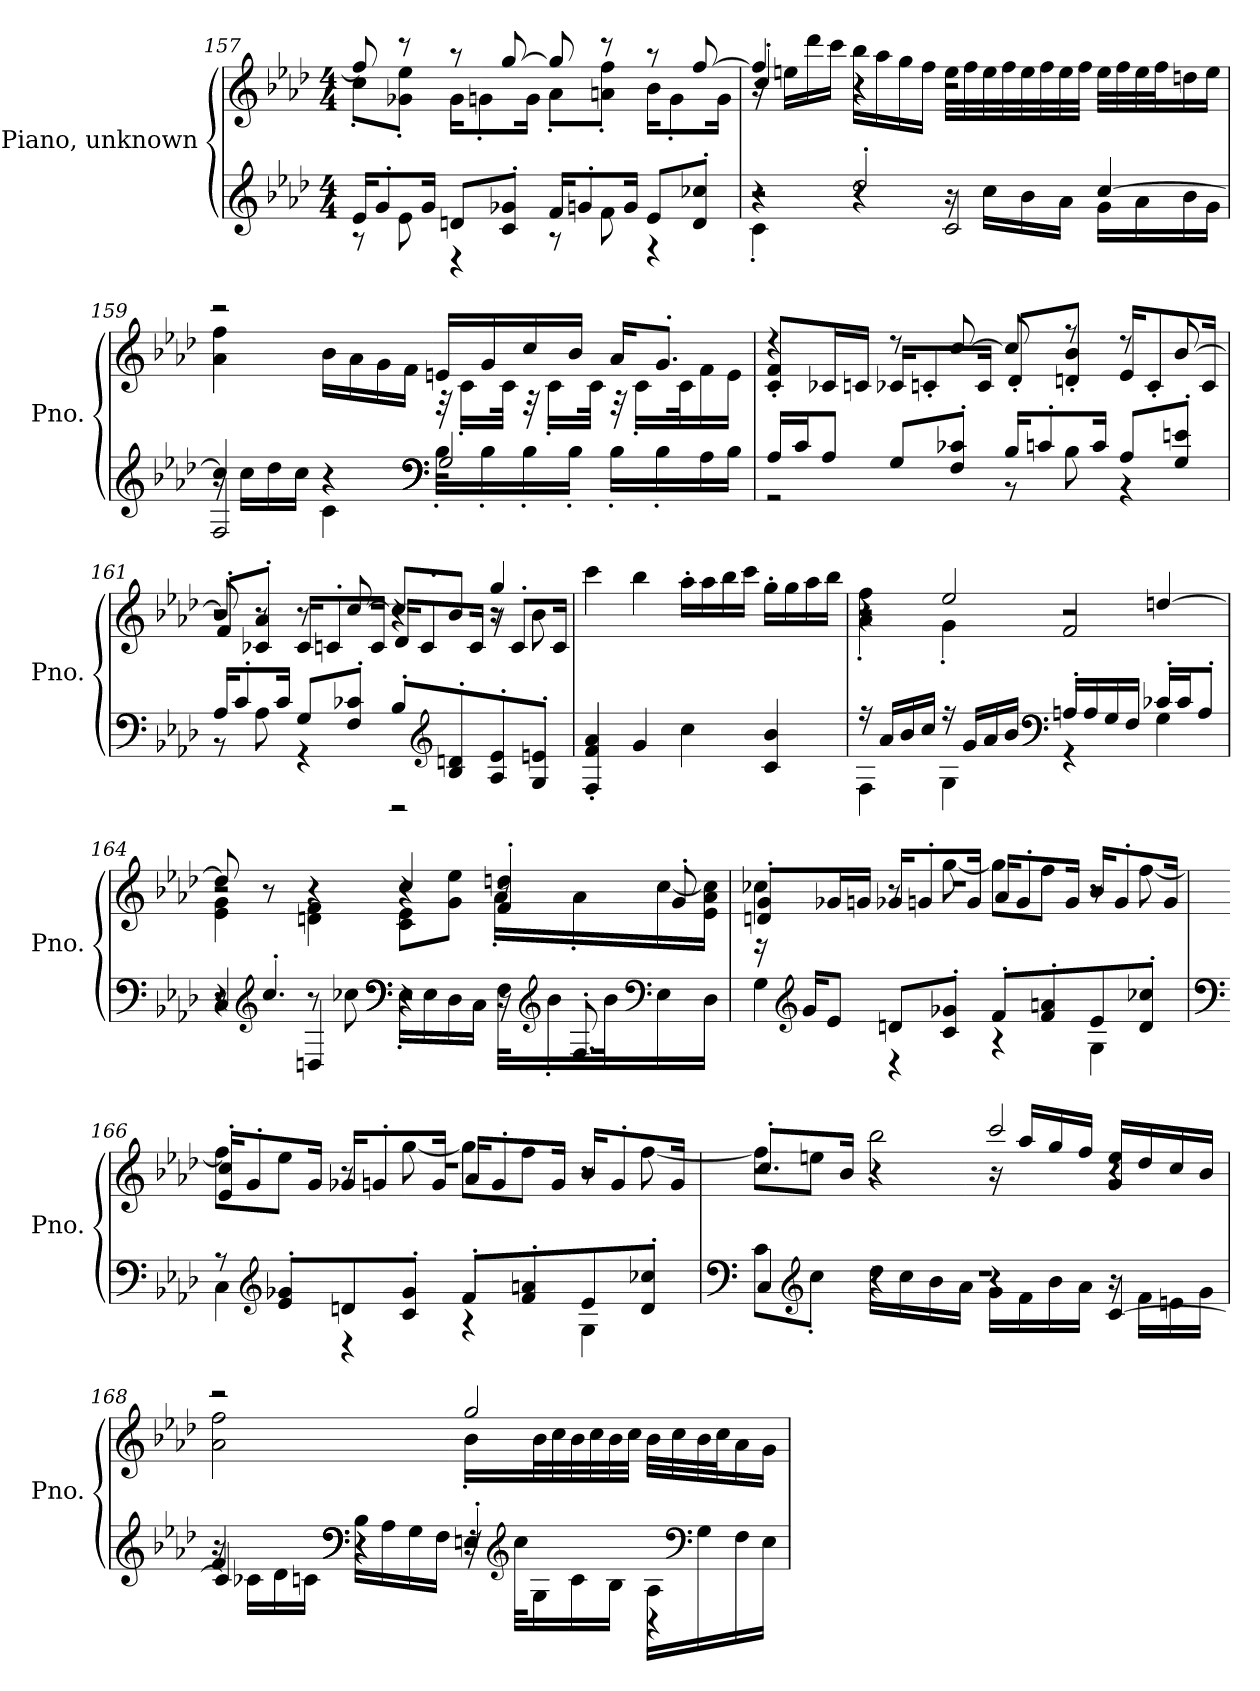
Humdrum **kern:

**kern	**kern
*part1	*part1
*staff2	*staff1
*I"Piano, unknown	*
*I'Pno.	*
*clefG2	*clefG2
*k[b-e-a-d-]	*k[b-e-a-d-]
*M4/4	*M4/4
=157	=157
*^	*^
16e-/KL	8r	8ff/]	8cc'\L
8g'/	.	.	.
.	8e-\	8r	8g-X\' 8ee-\'J
16g/Jk	.	.	.
8dn/L	4r	8r	16g-\KL
.	.	.	8gn'\
8c/' 8g-X/'J	.	[8gg/	.
.	.	.	16g\Jk
16f/KL	8r	8gg/]	8a-'\L
8gn'/	.	.	.
.	8f\	8r	8an\' 8ff\'J
16g/Jk	.	.	.
8e-/L	4r	8r	16b-\KL
.	.	.	8g'\
8d/' 8cc-X/'J	.	[8ff/	.
.	.	.	16g\Jk
!!LO:LB:g=z
=158	=158	=158	=158
*	*^	*	*^
4r	4c'\	2r	4ff/]	16r	4cc'/
.	.	.	.	16een\LL	.
.	.	.	.	16ddd-\	.
.	.	.	.	16ccc\JJ	.
2dd-'/	4r	.	4r	16bb-\LL	4r
.	.	.	.	16aa-\	.
.	.	.	.	16gg\	.
.	.	.	.	16ff\JJ	.
.	16r	2c/	2r	32ee\LLL	2r
.	.	.	.	32ff\	.
.	16cc\LL	.	.	32ee\	.
.	.	.	.	32ff\	.
.	16b-\	.	.	32ee\	.
.	.	.	.	32ff\	.
.	16a-\JJ	.	.	32ee\	.
.	.	.	.	32ff\JJJ	.
[4cc/	16g\LL	.	.	32ee\LLL	.
.	.	.	.	32ff\	.
.	16a-\	.	.	32ee\	.
.	.	.	.	32ff\J	.
.	16b-\	.	.	16ddn\	.
.	16g\JJ	.	.	16ee\JJ	.
*	*	*	*	*v	*v
!!LO:LB:g=z
=159	=159	=159	=159	=159
4cc/]	16r	2F/	2r	4a-\ 4ff\
.	16cc\LL	.	.	.
.	16dd-\	.	.	.
.	16cc\JJ	.	.	.
4r	4c\	.	.	16b-\LL
.	.	.	.	16a-\
.	.	.	.	16g\
.	.	.	.	16f\JJ
*clefF4	*	*	*	*
2r	16B-'\LL	2G/	16en/LL	32r
.	.	.	.	16c'\LL
.	16B-'\	.	16g/	.
.	.	.	.	32c\JJk
.	16B-'\	.	16cc/	32r
.	.	.	.	16c'\LL
.	16B-'\JJ	.	16b-/JJ	.
.	.	.	.	32c\JJk
.	16B-'\LL	.	16a-/KL	32r
.	.	.	.	16c'\LL
.	16B-'\	.	8.g'/J	.
.	.	.	.	32c\K
.	16A-\	.	.	16f\
.	16B-\JJ	.	.	16e\JJ
*	*v	*v	*	*
=160	=160	=160	=160
16A-/LL	2r	4r	8c/' 8f/'L
16c/J	.	.	.
8A-/J	.	.	16c-X/L
.	.	.	16cn/JJ
8G/L	.	8r	16c-X/KL
.	.	.	8cn'/
8F/' 8c-X/'J	.	[8cc/	.
.	.	.	16c/Jk
16B-/KL	8r	8cc/]	8d-'/L
8cn'/	.	.	.
.	8B-\	8r	8dn/' 8b-/'J
16c/Jk	.	.	.
8A-/L	4r	8r	16e-/KL
.	.	.	8c'/
8G/' 8en/'J	.	[8b-/	.
.	.	.	16c/Jk
!!LO:LB:g=z
=161	=161	=161	=161
*	*	*	*^
16A-/KL	8r	8b-/]	2r	8f'/L
8c'/	.	.	.	.
.	8A-\	8r	.	8c-X/' 8a-/'J
16c/Jk	.	.	.	.
8G/L	4r	8r	.	16c-/KL
.	.	.	.	8cn'/
8F/' 8c-X/'J	.	[8cc/	.	.
.	.	.	.	16c/Jk
8B-'/L	2r	8cc/L]	4r	16d-/KL
.	.	.	.	8c'/
*clefG2	*	*	*	*
8B-/' 8dn/'	.	8b-/J	.	.
.	.	.	.	16c/Jk
8A-/' 8e-/'	.	4gg/	8r	16r
.	.	.	.	8c'/L
8G/' 8en/'J	.	.	8b-\	.
.	.	.	.	16c/Jk
*v	*v	*	*	*
*	*v	*v	*v
=162	=162
4F/' 4f/' 4a-/'	4ccc\
4g/	4bb-\
4cc\	16aa-'\LL
.	16aa-\
.	16bb-\
.	16ccc\JJ
4c/ 4b-/	16gg'\LL
.	16gg\
.	16aa-\
.	16bb-\JJ
!!LO:LB:g=z
=163	=163
*^	*^
*	*	*	*^
16r	4F\	4r	4a-\' 4ff\'	2r
16a-/LL	.	.	.	.
16b-/	.	.	.	.
16cc/JJ	.	.	.	.
16r	4G\	2ee-/	4g'\	.
16g/LL	.	.	.	.
16a-/	.	.	.	.
16b-/JJ	.	.	.	.
*clefF4	*	*	*	*
16An'/LL	4r	.	2r	2f/
16A/	.	.	.	.
16G/	.	.	.	.
16F/JJ	.	.	.	.
16c-X'/LL	4G\	[4ddn/	.	.
16c-/J	.	.	.	.
8A'/J	.	.	.	.
=164	=164	=164	=164	=164
*	*^	*	*	*
8r	4r	4C/	8dd/]	4e-\ 4g\	2r
*clefG2	*	*	*	*	*
4.cc'/	.	.	8r	.	.
.	8r	4Dn/	4r	4dn\ 4f\	.
.	8cc-X\	.	.	.	.
*clefF4	*	*	*	*	*
2r	16E-'\LL	4r	4cc/	8c\ 8e-\L	4r
.	16E-\	.	.	.	.
.	16D\	.	.	8g\ 8ee-\J	.
.	16C\JJ	.	.	.	.
.	32F\KLL	16r	4f/' 4ddn/'	16a-'\LL	8r
*clefG2	*	*	*	*	*
.	16b-'\	.	.	.	.
.	.	8.F'/	.	16a-'\	.
.	32b-\K	.	.	.	.
*clefF4	*	*	*	*	*
.	16E-\	.	.	[16cc\	8g'/
.	16D\JJ	.	.	16e-\ 16a-\ 16cc\]JJ	.
*	*v	*v	*	*	*
!!LO:LB:g=z	!!	!!
=165	=165	=165	=165	=165
16r	4G\	1r	4cc-X\	8dn/' 8g/'L
*clefG2	*	*	*	*
16g/KL	.	.	.	.
8e-/J	.	.	.	16g-X/L
.	.	.	.	16gn/JJ
8dn/L	4r	.	8r	16g-X/KL
.	.	.	.	8gn'/
8c/' 8g-X/'J	.	.	[8gg\	.
.	.	.	.	16g/Jk
8f'/L	4r	.	8gg\L]	16a-/KL
.	.	.	.	8g'/
8f/' 8an/'	.	.	8ff\J	.
.	.	.	.	16g/Jk
8e-/	4G\	.	8r	16b-/KL
.	.	.	.	8g'/
8d/' 8cc-X/'J	.	.	[8ff\	.
.	.	.	.	16g/Jk
=166	=166	=166	=166	=166
*clefF4	*	*	*	*
8r	4C\	1r	8ff\L]	16e-/' 16cc/'KL
.	.	.	.	8g'/
*clefG2	*	*	*	*
8e-/' 8g-X/'L	.	.	8ee-\J	.
.	.	.	.	16g/Jk
8dn/	4r	.	8r	16g-X/KL
.	.	.	.	8gn'/
8c/' 8g-/'J	.	.	[8gg\	.
.	.	.	.	16g/Jk
8f'/L	4r	.	8gg\L]	16a-/KL
.	.	.	.	8g'/
8f/' 8an/'	.	.	8ff\J	.
.	.	.	.	16g/Jk
8e-/	4G\	.	8r	16b-/KL
.	.	.	.	8g'/
8d/' 8cc-X/'J	.	.	[8ff\	.
.	.	.	.	16g/Jk
*v	*v	*	*	*
!!LO:PB:g=z	!!	!!
=167	=167	=167	=167
*clefF4	*	*	*
*^	*	*	*
*	*^	*	*	*
1r	8c\L	4C/	2r	8ff\L]	8.cc'/L
*clefG2	*	*	*	*	*
.	8cc'\J	.	.	8een\J	.
.	.	.	.	.	16b-/Jk
.	16dd-\LL	4r	.	2bb-'\	4r
.	16cc\	.	.	.	.
.	16b-\	.	.	.	.
.	16a-\JJ	.	.	.	.
.	16g\LL	4r	2ccc/	.	16r
.	16f\	.	.	.	16aa-/LL
.	16b-\	.	.	.	16gg/
.	16a-\JJ	.	.	.	16ff/JJ
.	16r	[4c/	.	4r	16g/ 16ee/LL
.	16f\LL	.	.	.	16dd-/
.	16en\	.	.	.	16cc/
.	16g\JJ	.	.	.	16b-/JJ
*	*	*	*	*v	*v
!!LO:LB:g=z
=168	=168	=168	=168	=168
4f/	16r	4c/]	2r	2a-\ 2ff\
.	16c-X\LL	.	.	.
.	16d-\	.	.	.
.	16cn\JJ	.	.	.
*clefF4	*	*	*	*
4r	16B-\LL	4r	.	.
.	16A-\	.	.	.
.	16G\	.	.	.
.	16F\JJ	.	.	.
2r	32r	4En'/	2gg/	16b-'\LL
*clefG2	*	*	*	*
.	32cc\KLL	.	.	.
.	16G\	.	.	32b-\L
.	.	.	.	32cc\
.	16c\	.	.	32b-\
.	.	.	.	32cc\
.	16B-\JJ	.	.	32b-\
.	.	.	.	32cc\JJJ
.	16A-\LL	4r	.	32b-\LLL
.	.	.	.	32cc\
*clefF4	*	*	*	*
.	16G\	.	.	32b-\
.	.	.	.	32cc\J
.	16F\	.	.	16a-\
.	16E\JJ	.	.	16g\JJ
*v	*v	*v	*	*
*	*v	*v
=	=
*-	*-
